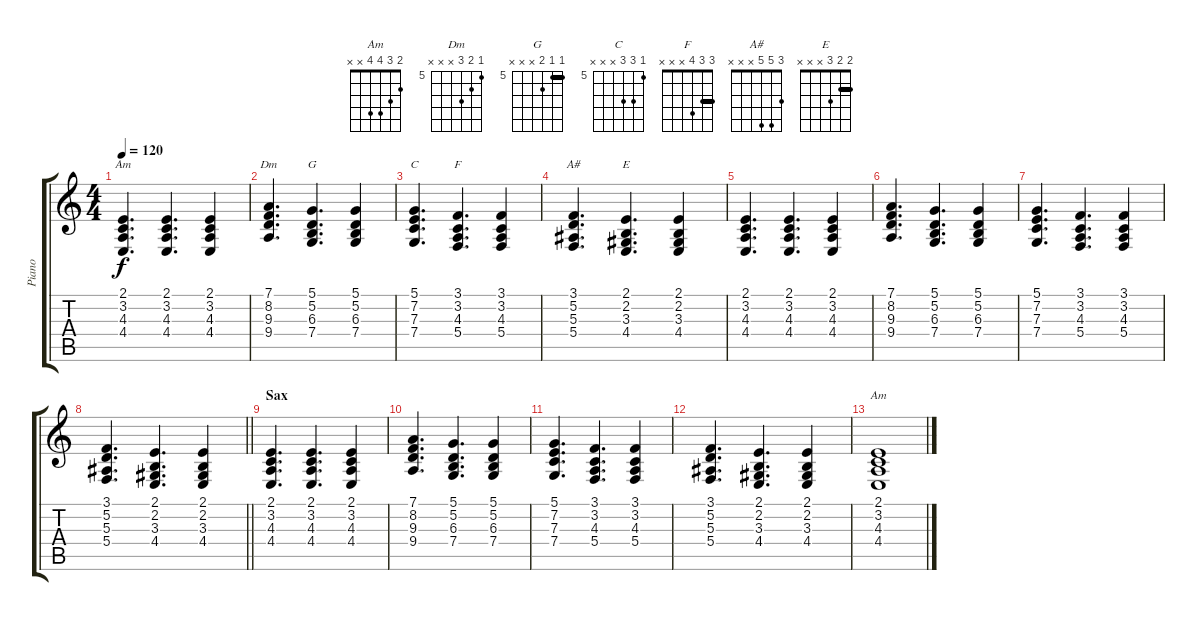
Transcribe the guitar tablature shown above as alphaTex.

\track ("Piano" "Piano") {instrument acousticgrandpiano}
\staff {score tabs}
\tuning (D4 A3 F3 C3 G2 D2) {hide}
\chord ("Am" 2 3 4 x x x)
\chord ("Dm" 5 6 7 x x x) {firstfret 5}
\chord ("G" 5 5 6 x x x) {firstfret 5 barre 5}
\chord ("C" 5 7 7 x x x) {firstfret 5}
\chord ("F" 3 3 4 x x x) {barre 3}
\chord ("A#" 3 5 5 x x x)
\chord ("E" 2 2 3 x x x) {barre 2}
\chord ("Am" 2 3 4 4 x x)
\ts (4 4)
\tempo 120
\clef g2
\ks c
(2.1 3.2 4.3 4.4).4{d ch "Am" dy f} (2.1 3.2 4.3 4.4).4{d} (2.1 3.2 4.3 4.4).4 |
(7.1 8.2 9.3 9.4).4{d ch "Dm"} (5.1 5.2 6.3 7.4).4{d ch "G"} (5.1 5.2 6.3 7.4).4 |
(5.1 7.2 7.3 7.4).4{d ch "C"} (3.1 3.2 4.3 5.4).4{d ch "F"} (3.1 3.2 4.3 5.4).4 |
(3.1 5.2 5.3 5.4).4{d ch "A#"} (2.1 2.2 3.3 4.4).4{d ch "E"} (2.1 2.2 3.3 4.4).4 |
(2.1 3.2 4.3 4.4).4{d} (2.1 3.2 4.3 4.4).4{d} (2.1 3.2 4.3 4.4).4 |
(7.1 8.2 9.3 9.4).4{d} (5.1 5.2 6.3 7.4).4{d} (5.1 5.2 6.3 7.4).4 |
(5.1 7.2 7.3 7.4).4{d} (3.1 3.2 4.3 5.4).4{d} (3.1 3.2 4.3 5.4).4 |
\barLineRight lightlight
(3.1 5.2 5.3 5.4).4{d} (2.1 2.2 3.3 4.4).4{d} (2.1 2.2 3.3 4.4).4 |
\section ("" "Sax")
(2.1 3.2 4.3 4.4).4{d} (2.1 3.2 4.3 4.4).4{d} (2.1 3.2 4.3 4.4).4 |
(7.1 8.2 9.3 9.4).4{d} (5.1 5.2 6.3 7.4).4{d} (5.1 5.2 6.3 7.4).4 |
(5.1 7.2 7.3 7.4).4{d} (3.1 3.2 4.3 5.4).4{d} (3.1 3.2 4.3 5.4).4 |
(3.1 5.2 5.3 5.4).4{d} (2.1 2.2 3.3 4.4).4{d} (2.1 2.2 3.3 4.4).4 |
(2.1 3.2 4.3 4.4).1{ch "Am"}
